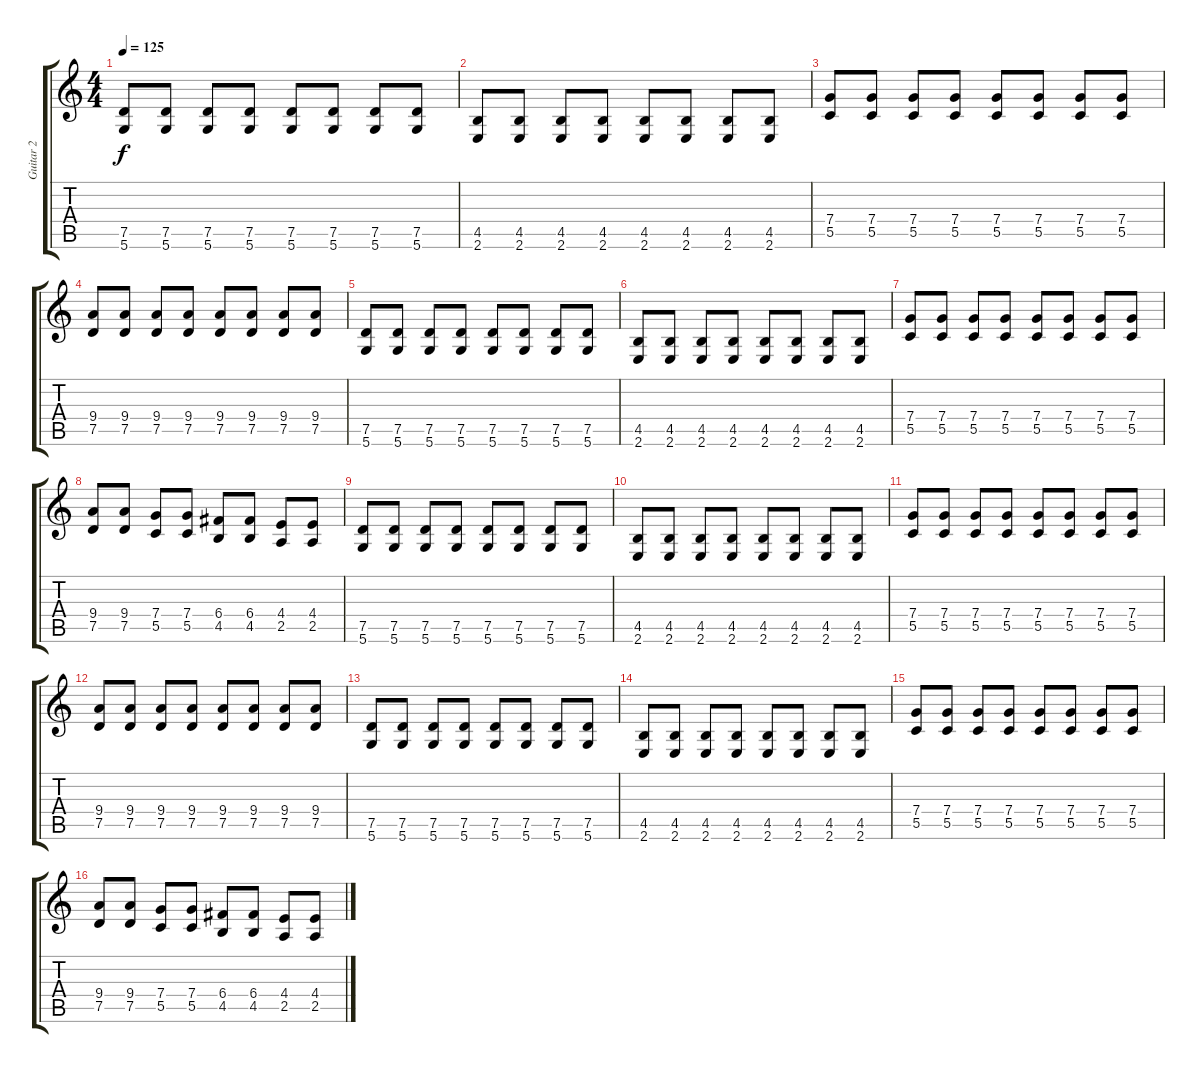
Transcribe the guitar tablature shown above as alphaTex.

\track ("Guitar 2" "Guitar 2") {instrument overdrivenguitar}
\staff {score tabs}
\tuning (D4 A3 F3 C3 G2 D2) {hide}
\ts (4 4)
\tempo 125
\clef g2
\ks c
(7.5 5.6).8{dy f} (7.5 5.6).8 (7.5 5.6).8 (7.5 5.6).8 (7.5 5.6).8 (7.5 5.6).8 (7.5 5.6).8 (7.5 5.6).8 |
(4.5 2.6).8 (4.5 2.6).8 (4.5 2.6).8 (4.5 2.6).8 (4.5 2.6).8 (4.5 2.6).8 (4.5 2.6).8 (4.5 2.6).8 |
(7.4 5.5).8 (7.4 5.5).8 (7.4 5.5).8 (7.4 5.5).8 (7.4 5.5).8 (7.4 5.5).8 (7.4 5.5).8 (7.4 5.5).8 |
(9.4 7.5).8 (9.4 7.5).8 (9.4 7.5).8 (9.4 7.5).8 (9.4 7.5).8 (9.4 7.5).8 (9.4 7.5).8 (9.4 7.5).8 |
(7.5 5.6).8 (7.5 5.6).8 (7.5 5.6).8 (7.5 5.6).8 (7.5 5.6).8 (7.5 5.6).8 (7.5 5.6).8 (7.5 5.6).8 |
(4.5 2.6).8 (4.5 2.6).8 (4.5 2.6).8 (4.5 2.6).8 (4.5 2.6).8 (4.5 2.6).8 (4.5 2.6).8 (4.5 2.6).8 |
(7.4 5.5).8 (7.4 5.5).8 (7.4 5.5).8 (7.4 5.5).8 (7.4 5.5).8 (7.4 5.5).8 (7.4 5.5).8 (7.4 5.5).8 |
(9.4 7.5).8 (9.4 7.5).8 (7.4 5.5).8 (7.4 5.5).8 (6.4 4.5).8 (6.4 4.5).8 (4.4 2.5).8 (4.4 2.5).8 |
(7.5 5.6).8 (7.5 5.6).8 (7.5 5.6).8 (7.5 5.6).8 (7.5 5.6).8 (7.5 5.6).8 (7.5 5.6).8 (7.5 5.6).8 |
(4.5 2.6).8 (4.5 2.6).8 (4.5 2.6).8 (4.5 2.6).8 (4.5 2.6).8 (4.5 2.6).8 (4.5 2.6).8 (4.5 2.6).8 |
(7.4 5.5).8 (7.4 5.5).8 (7.4 5.5).8 (7.4 5.5).8 (7.4 5.5).8 (7.4 5.5).8 (7.4 5.5).8 (7.4 5.5).8 |
(9.4 7.5).8 (9.4 7.5).8 (9.4 7.5).8 (9.4 7.5).8 (9.4 7.5).8 (9.4 7.5).8 (9.4 7.5).8 (9.4 7.5).8 |
(7.5 5.6).8 (7.5 5.6).8 (7.5 5.6).8 (7.5 5.6).8 (7.5 5.6).8 (7.5 5.6).8 (7.5 5.6).8 (7.5 5.6).8 |
(4.5 2.6).8 (4.5 2.6).8 (4.5 2.6).8 (4.5 2.6).8 (4.5 2.6).8 (4.5 2.6).8 (4.5 2.6).8 (4.5 2.6).8 |
(7.4 5.5).8 (7.4 5.5).8 (7.4 5.5).8 (7.4 5.5).8 (7.4 5.5).8 (7.4 5.5).8 (7.4 5.5).8 (7.4 5.5).8 |
(9.4 7.5).8 (9.4 7.5).8 (7.4 5.5).8 (7.4 5.5).8 (6.4 4.5).8 (6.4 4.5).8 (4.4 2.5).8 (4.4 2.5).8
